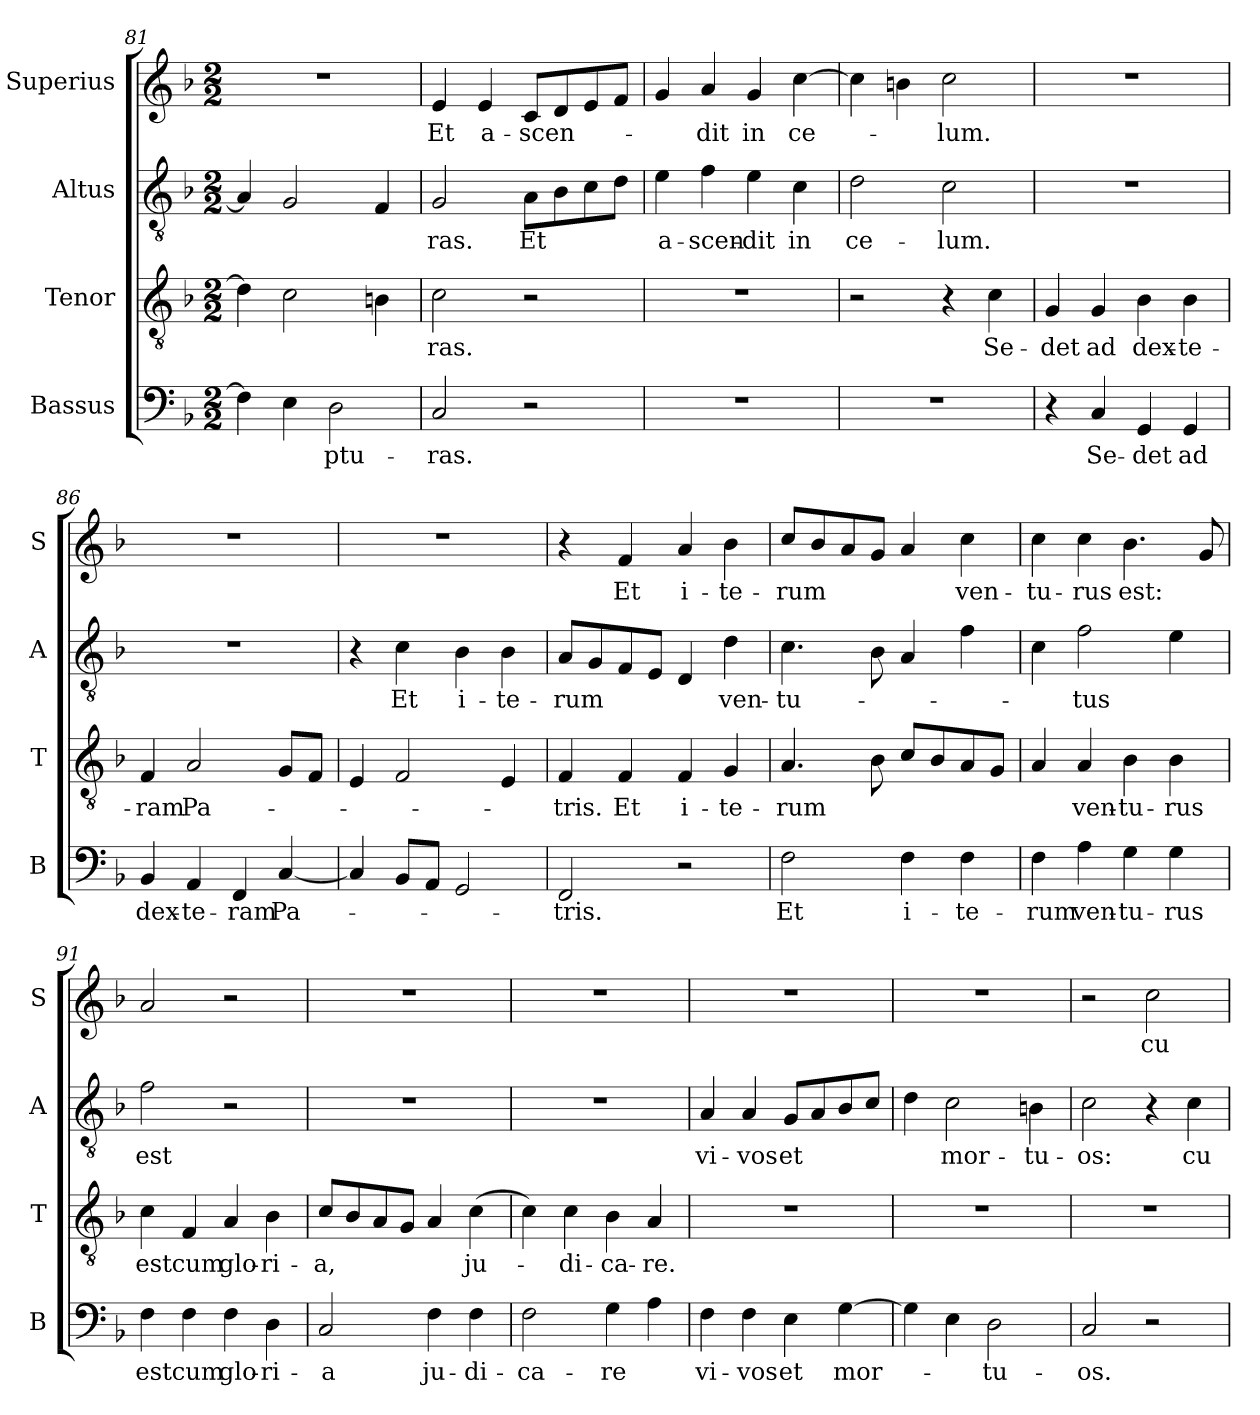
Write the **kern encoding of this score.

**kern	**text	**kern	**text	**kern	**text	**kern	**text
*part4	*part4	*part3	*part3	*part2	*part2	*part1	*part1
*staff4	*staff4	*staff3	*staff3	*staff2	*staff2	*staff1	*staff1
*I"Bassus	*	*I"Tenor	*	*I"Altus	*	*I"Superius	*
*I'B	*	*I'T	*	*I'A	*	*I'S	*
*clefF4	*	*clefGv2	*	*clefGv2	*	*clefG2	*
*k[b-]	*	*k[b-]	*	*k[b-]	*	*k[b-]	*
*M2/2	*	*M2/2	*	*M2/2	*	*M2/2	*
=81	=81	=81	=81	=81	=81	=81	=81
4F]	.	4d]	.	4A]	.	1r	.
4E	.	2c	.	2G	.	.	.
2D	-ptu-	.	.	.	.	.	.
.	.	4Bn	.	4F	.	.	.
=82	=82	=82	=82	=82	=82	=82	=82
2C	-ras.	2c	-ras.	2G	-ras.	4e	Et
.	.	.	.	.	.	4e	a-
2r	.	2r	.	8AL	Et	8cL	-scen-
.	.	.	.	8B-	.	8d	.
.	.	.	.	8c	.	8e	.
.	.	.	.	8dJ	.	8fJ	.
=83	=83	=83	=83	=83	=83	=83	=83
1r	.	1r	.	4e	a-	4g	.
.	.	.	.	4f	-scen-	4a	-dit
.	.	.	.	4e	-dit	4g	in
.	.	.	.	4c	in	[4cc	ce-
=84	=84	=84	=84	=84	=84	=84	=84
1r	.	2r	.	2d	ce-	4cc]	.
.	.	.	.	.	.	4bn	.
.	.	4r	.	2c	-lum.	2cc	-lum.
.	.	4c	Se-	.	.	.	.
=85	=85	=85	=85	=85	=85	=85	=85
4r	.	4G	-det	1r	.	1r	.
4C	Se-	4G	ad	.	.	.	.
4GG	-det	4B-	dex-	.	.	.	.
4GG	ad	4B-	-te-	.	.	.	.
=86	=86	=86	=86	=86	=86	=86	=86
4BB-	dex-	4F	-ram	1r	.	1r	.
4AA	-te-	2A	Pa-	.	.	.	.
4FF	-ram	.	.	.	.	.	.
[4C	Pa-	8GL	.	.	.	.	.
.	.	8FJ	.	.	.	.	.
=87	=87	=87	=87	=87	=87	=87	=87
4C]	.	4E	.	4r	.	1r	.
8BB-L	.	2F	.	4c	Et	.	.
8AAJ	.	.	.	.	.	.	.
2GG	.	.	.	4B-	i-	.	.
.	.	4E	.	4B-	-te-	.	.
=88	=88	=88	=88	=88	=88	=88	=88
2FF	-tris.	4F	-tris.	8AL	-rum	4r	.
.	.	.	.	8G	.	.	.
.	.	4F	Et	8F	.	4f	Et
.	.	.	.	8EJ	.	.	.
2r	.	4F	i-	4D	.	4a	i-
.	.	4G	-te-	4d	ven-	4b-	-te-
=89	=89	=89	=89	=89	=89	=89	=89
2F	Et	4.A	-rum	4.c	-tu-	8ccL	-rum
.	.	.	.	.	.	8b-	.
.	.	.	.	.	.	8a	.
.	.	8B-	.	8B-	.	8gJ	.
4F	i-	8cL	.	4A	.	4a	.
.	.	8B-	.	.	.	.	.
4F	-te-	8A	.	4f	.	4cc	ven-
.	.	8GJ	.	.	.	.	.
=90	=90	=90	=90	=90	=90	=90	=90
4F	-rum	4A	.	4c	.	4cc	-tu-
4A	ven-	4A	ven-	2f	-tus	4cc	-rus
4G	-tu-	4B-	-tu-	.	.	4.b-	est:
4G	-rus	4B-	-rus	4e	.	.	.
.	.	.	.	.	.	8g	.
=91	=91	=91	=91	=91	=91	=91	=91
4F	est	4c	est	2f	est	2a	.
4F	cum	4F	cum	.	.	.	.
4F	glo-	4A	glo-	2r	.	2r	.
4D	-ri-	4B-	-ri-	.	.	.	.
=92	=92	=92	=92	=92	=92	=92	=92
2C	-a	8cL	-a,	1r	.	1r	.
.	.	8B-	.	.	.	.	.
.	.	8A	.	.	.	.	.
.	.	8GJ	.	.	.	.	.
4F	ju-	4A	.	.	.	.	.
4F	-di-	(4c	ju-	.	.	.	.
=93	=93	=93	=93	=93	=93	=93	=93
2F	-ca-	4c)	.	1r	.	1r	.
.	.	4c	-di-	.	.	.	.
4G	-re	4B-	-ca-	.	.	.	.
4A	.	4A	-re.	.	.	.	.
=94	=94	=94	=94	=94	=94	=94	=94
4F	vi-	1r	.	4A	vi-	1r	.
4F	-vos	.	.	4A	-vos	.	.
4E	et	.	.	8GL	et	.	.
.	.	.	.	8A	.	.	.
[4G	mor-	.	.	8B-	.	.	.
.	.	.	.	8cJ	.	.	.
=95	=95	=95	=95	=95	=95	=95	=95
4G]	.	1r	.	4d	.	1r	.
4E	.	.	.	2c	mor-	.	.
2D	-tu-	.	.	.	.	.	.
.	.	.	.	4Bn	-tu-	.	.
=96	=96	=96	=96	=96	=96	=96	=96
2C	-os.	1r	.	2c	-os:	2r	.
2r	.	.	.	4r	.	2cc	cu-
.	.	.	.	4c	cu-	.	.
=	=	=	=	=	=	=	=
*-	*-	*-	*-	*-	*-	*-	*-
